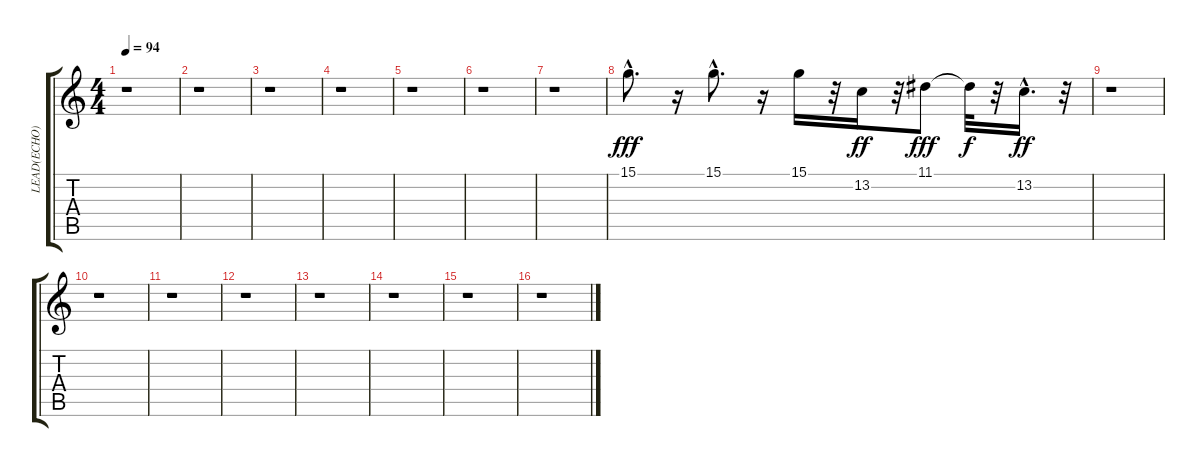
\track ("LEAD(ECHO)" "LEAD(ECHO)") {instrument rockorgan}
\staff {score tabs}
\tuning (E4 B3 G3 D3 A2 E2) {hide}
\ts (4 4)
\tempo 94
\clef g2
\ks c
r.1{dy fff} |
r.1 |
r.1 |
r.1 |
r.1 |
r.1 |
r.1 |
15.1{hac}.8{d} r.16 15.1{hac}.8{d} r.16 15.1.16 r.32 13.2.16{dy ff} r.32 11.1.8{dy fff} 11.1{t}.32{dy f} r.32 13.2{hac}.16{d dy ff} r.32 |
r.1 |
r.1 |
r.1 |
r.1 |
r.1 |
r.1 |
r.1 |
r.1
